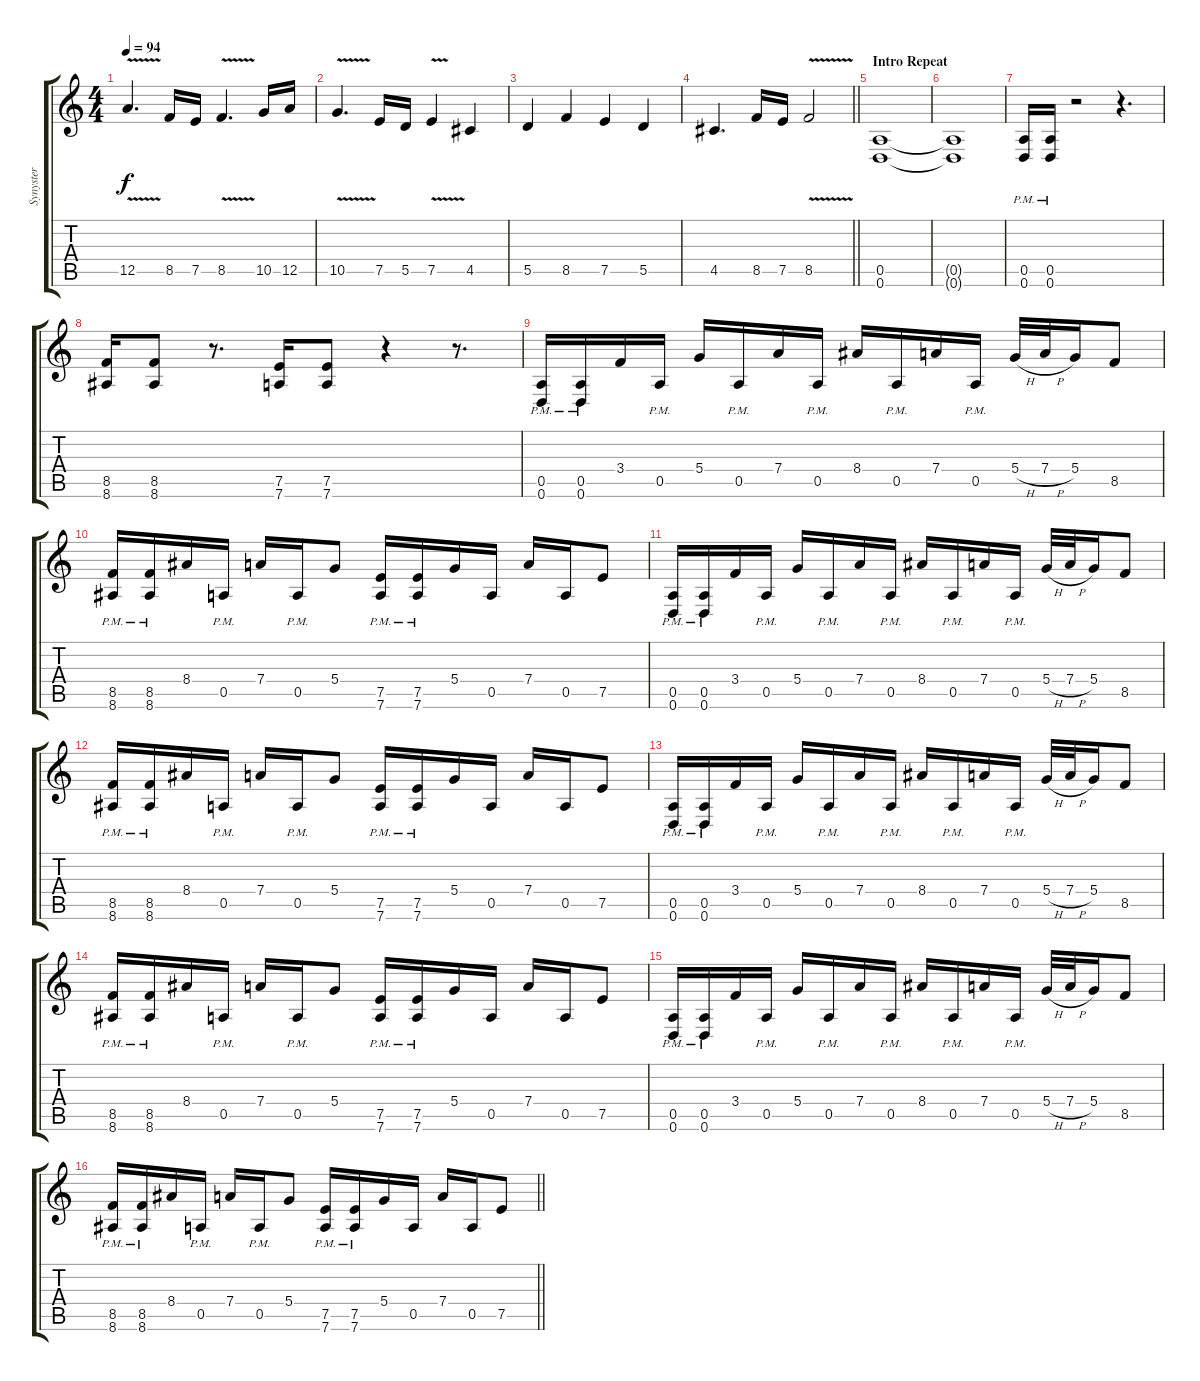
\track ("Synyster" "Synyster") {instrument distortionguitar}
\staff {score tabs}
\tuning (E4 B3 G3 D3 A2 D2) {hide}
\ts (4 4)
\tempo 94
\clef g2
\ks c
12.5{v}.4{d dy f} 8.5.16 7.5.16 8.5{v}.4{d} 10.5.16 12.5.16 |
10.5{v}.4{d} 7.5.16 5.5.16 7.5{v}.4 4.5.4 |
5.5.4 8.5.4 7.5.4 5.5.4 |
\barLineRight lightlight
4.5.4{d} 8.5.16 7.5.16 8.5{v}.2 |
\section ("" "Intro Repeat")
(0.5 0.6).1 |
(0.5{t} 0.6{t}).1 |
(0.5{pm} 0.6{pm}).16 (0.5{pm} 0.6{pm}).16 r.2 r.4{d} |
(8.5 8.6).16 (8.5 8.6).8 r.8{d} (7.5 7.6).16 (7.5 7.6).8 r.4 r.8{d} |
(0.5{pm} 0.6{pm}).16 (0.5{pm} 0.6{pm}).16 3.4.16 0.5{pm}.16 5.4.16 0.5{pm}.16 7.4.16 0.5{pm}.16 8.4.16 0.5{pm}.16 7.4.16 0.5{pm}.16 5.4{h}.32 7.4{h}.32 5.4.16 8.5.8 |
(8.5{pm} 8.6{pm}).16 (8.5{pm} 8.6{pm}).16 8.4.16 0.5{pm}.16 7.4.16 0.5{pm}.16 5.4.8 (7.5{pm} 7.6{pm}).16 (7.5{pm} 7.6{pm}).16 5.4.16 0.5.16 7.4.16 0.5.16 7.5.8 |
(0.5{pm} 0.6{pm}).16 (0.5{pm} 0.6{pm}).16 3.4.16 0.5{pm}.16 5.4.16 0.5{pm}.16 7.4.16 0.5{pm}.16 8.4.16 0.5{pm}.16 7.4.16 0.5{pm}.16 5.4{h}.32 7.4{h}.32 5.4.16 8.5.8 |
(8.5{pm} 8.6{pm}).16 (8.5{pm} 8.6{pm}).16 8.4.16 0.5{pm}.16 7.4.16 0.5{pm}.16 5.4.8 (7.5{pm} 7.6{pm}).16 (7.5{pm} 7.6{pm}).16 5.4.16 0.5.16 7.4.16 0.5.16 7.5.8 |
(0.5{pm} 0.6{pm}).16 (0.5{pm} 0.6{pm}).16 3.4.16 0.5{pm}.16 5.4.16 0.5{pm}.16 7.4.16 0.5{pm}.16 8.4.16 0.5{pm}.16 7.4.16 0.5{pm}.16 5.4{h}.32 7.4{h}.32 5.4.16 8.5.8 |
(8.5{pm} 8.6{pm}).16 (8.5{pm} 8.6{pm}).16 8.4.16 0.5{pm}.16 7.4.16 0.5{pm}.16 5.4.8 (7.5{pm} 7.6{pm}).16 (7.5{pm} 7.6{pm}).16 5.4.16 0.5.16 7.4.16 0.5.16 7.5.8 |
(0.5{pm} 0.6{pm}).16 (0.5{pm} 0.6{pm}).16 3.4.16 0.5{pm}.16 5.4.16 0.5{pm}.16 7.4.16 0.5{pm}.16 8.4.16 0.5{pm}.16 7.4.16 0.5{pm}.16 5.4{h}.32 7.4{h}.32 5.4.16 8.5.8 |
\barLineRight lightlight
(8.5{pm} 8.6{pm}).16 (8.5{pm} 8.6{pm}).16 8.4.16 0.5{pm}.16 7.4.16 0.5{pm}.16 5.4.8 (7.5{pm} 7.6{pm}).16 (7.5{pm} 7.6{pm}).16 5.4.16 0.5.16 7.4.16 0.5.16 7.5.8
